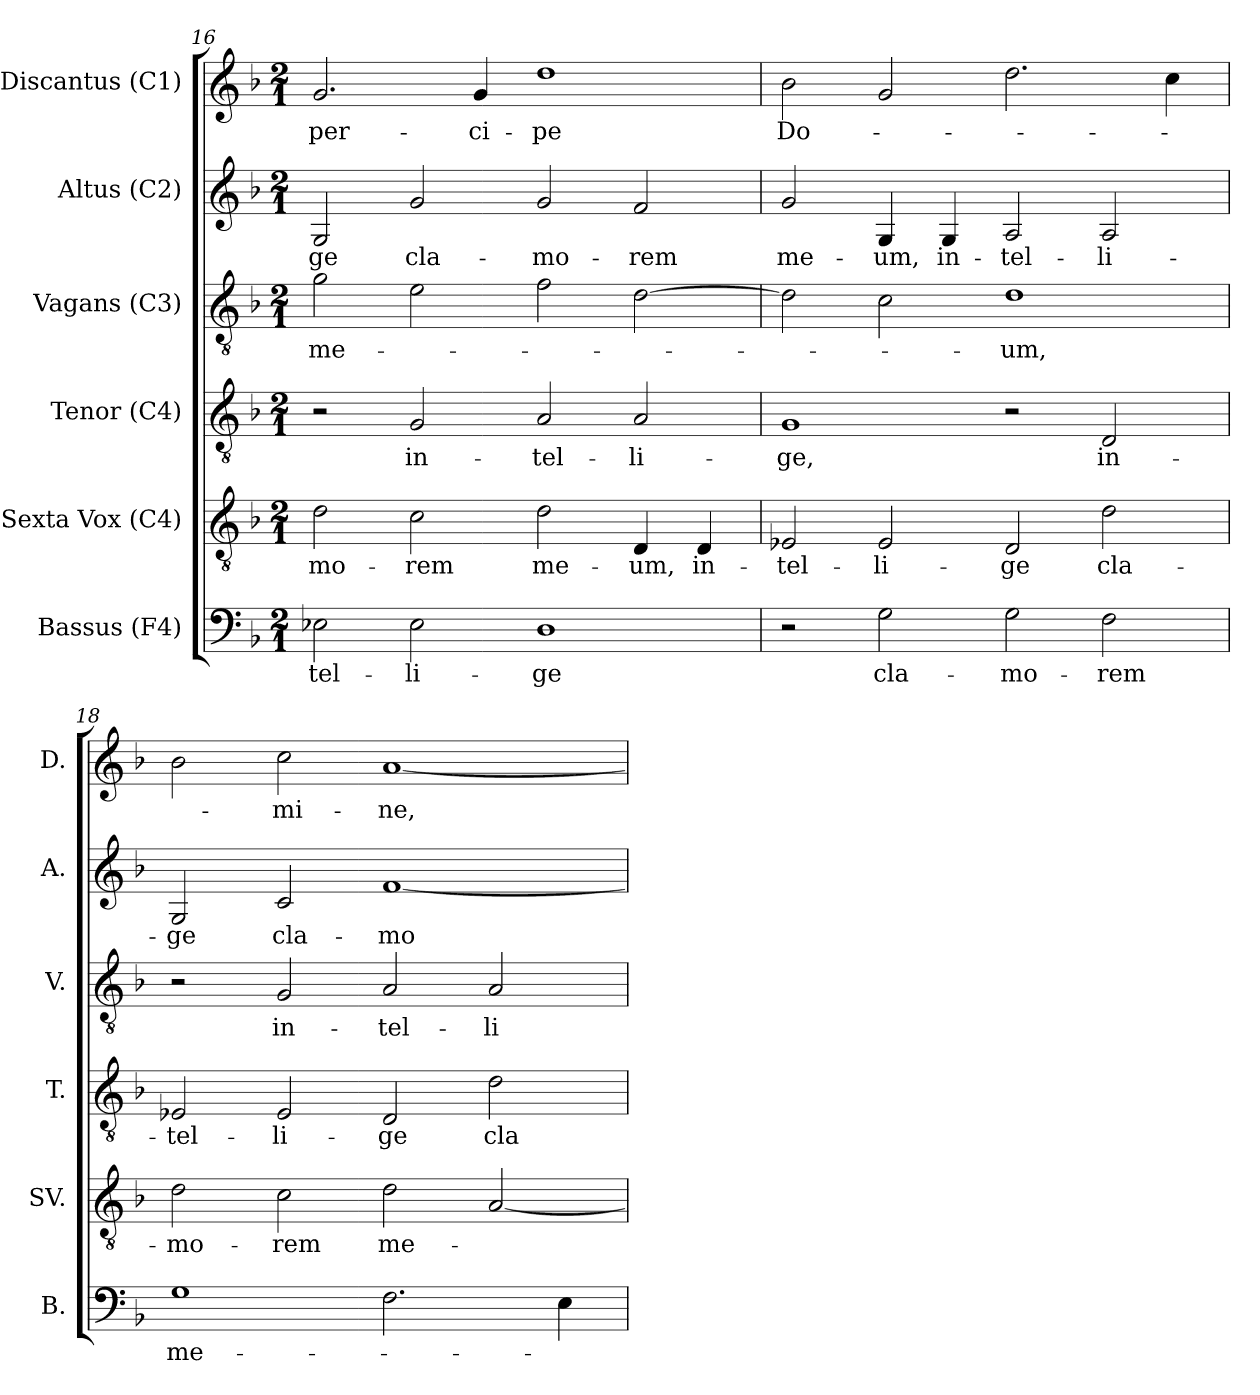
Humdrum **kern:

**kern	**text	**kern	**text	**kern	**text	**kern	**text	**kern	**text	**kern	**text
*part6	*part6	*part5	*part5	*part4	*part4	*part3	*part3	*part2	*part2	*part1	*part1
*staff6	*staff6	*staff5	*staff5	*staff4	*staff4	*staff3	*staff3	*staff2	*staff2	*staff1	*staff1
*I"Bassus (F4)	*	*I"Sexta Vox (C4)	*	*I"Tenor (C4)	*	*I"Vagans (C3)	*	*I"Altus (C2)	*	*I"Discantus (C1)	*
*I'B.	*	*I'SV.	*	*I'T.	*	*I'V.	*	*I'A.	*	*I'D.	*
!!LO:LB:g=z
*clefF4	*	*clefGv2	*	*clefGv2	*	*clefGv2	*	*clefG2	*	*clefG2	*
*	*	*	*	*	*	*ITrd7c12	*	*ITrd7c12	*	*	*
*k[b-]	*	*k[b-]	*	*k[b-]	*	*k[b-]	*	*k[b-]	*	*k[b-]	*
*F:	*	*F:	*	*F:	*	*F:	*	*F:	*	*F:	*
*M2/1	*	*M2/1	*	*M2/1	*	*M2/1	*	*M2/1	*	*M2/1	*
=16	=16	=16	=16	=16	=16	=16	=16	=16	=16	=16	=16
!	!LO:LY:b:color=#000000	!	!	!	!	!	!	!	!	!	!
!	!	!	!LO:LY:b:color=#000000	!	!	!	!	!	!	!	!
!	!	!	!	!	!	!	!LO:LY:b:color=#000000	!	!	!	!
!	!	!	!	!	!	!	!	!	!LO:LY:b:color=#000000	!	!
!	!	!	!	!	!	!	!	!	!	!	!LO:LY:b:color=#000000
2E-Xi\	-tel-	2di\	-mo-	2r	.	2Gi\	me-	2GGi/	-ge	2.gi/	per-
!	!LO:LY:b:color=#000000	!	!	!	!	!	!	!	!	!	!
!	!	!	!LO:LY:b:color=#000000	!	!	!	!	!	!	!	!
!	!	!	!	!	!LO:LY:b:color=#000000	!	!	!	!	!	!
!	!	!	!	!	!	!	!	!	!LO:LY:b:color=#000000	!	!
2E-i\	-li-	2ci\	-rem	2Gi/	in-	2Ei\	.	2Gi/	cla-	.	.
!	!	!	!	!	!	!	!	!	!	!	!LO:LY:b:color=#000000
.	.	.	.	.	.	.	.	.	.	4gi/	-ci-
!	!LO:LY:b:color=#000000	!	!	!	!	!	!	!	!	!	!
!	!	!	!LO:LY:b:color=#000000	!	!	!	!	!	!	!	!
!	!	!	!	!	!LO:LY:b:color=#000000	!	!	!	!	!	!
!	!	!	!	!	!	!	!	!	!LO:LY:b:color=#000000	!	!
!	!	!	!	!	!	!	!	!	!	!	!LO:LY:b:color=#000000
1Di	-ge	2di\	me-	2Ai/	-tel-	2Fi\	.	2Gi/	-mo-	1ddi	-pe
!	!	!	!LO:LY:b:color=#000000	!	!	!	!	!	!	!	!
!	!	!	!	!	!LO:LY:b:color=#000000	!	!	!	!	!	!
!	!	!	!	!	!	!	!	!	!LO:LY:b:color=#000000	!	!
.	.	4Di/	-um,	2Ai/	-li-	[2Di\	.	2Fi/	-rem	.	.
!	!	!	!LO:LY:b:color=#000000	!	!	!	!	!	!	!	!
.	.	4Di/	in-	.	.	.	.	.	.	.	.
=17	=17	=17	=17	=17	=17	=17	=17	=17	=17	=17	=17
!	!	!	!LO:LY:b:color=#000000	!	!	!	!	!	!	!	!
!	!	!	!	!	!LO:LY:b:color=#000000	!	!	!	!	!	!
!	!	!	!	!	!	!	!	!	!LO:LY:b:color=#000000	!	!
!	!	!	!	!	!	!	!	!	!	!	!LO:LY:b:color=#000000
2r	.	2E-Xi/	-tel-	1Gi	-ge,	2Di\]	.	2Gi/	me-	2b-i\	Do-
!	!LO:LY:b:color=#000000	!	!	!	!	!	!	!	!	!	!
!	!	!	!LO:LY:b:color=#000000	!	!	!	!	!	!	!	!
!	!	!	!	!	!	!	!	!	!LO:LY:b:color=#000000	!	!
2Gi\	cla-	2E-i/	-li-	.	.	2Ci\	.	4GGi/	-um,	2gi/	.
!	!	!	!	!	!	!	!	!	!LO:LY:b:color=#000000	!	!
.	.	.	.	.	.	.	.	4GGi/	in-	.	.
!	!LO:LY:b:color=#000000	!	!	!	!	!	!	!	!	!	!
!	!	!	!LO:LY:b:color=#000000	!	!	!	!	!	!	!	!
!	!	!	!	!	!	!	!LO:LY:b:color=#000000	!	!	!	!
!	!	!	!	!	!	!	!	!	!LO:LY:b:color=#000000	!	!
2Gi\	-mo-	2Di/	-ge	2r	.	1Di	-um,	2AAi/	-tel-	2.ddi\	.
!	!LO:LY:b:color=#000000	!	!	!	!	!	!	!	!	!	!
!	!	!	!LO:LY:b:color=#000000	!	!	!	!	!	!	!	!
!	!	!	!	!	!LO:LY:b:color=#000000	!	!	!	!	!	!
!	!	!	!	!	!	!	!	!	!LO:LY:b:color=#000000	!	!
2Fi\	-rem	2di\	cla-	2Di/	in-	.	.	2AAi/	-li-	.	.
.	.	.	.	.	.	.	.	.	.	4cci\	.
=18	=18	=18	=18	=18	=18	=18	=18	=18	=18	=18	=18
!	!LO:LY:b:color=#000000	!	!	!	!	!	!	!	!	!	!
!	!	!	!LO:LY:b:color=#000000	!	!	!	!	!	!	!	!
!	!	!	!	!	!LO:LY:b:color=#000000	!	!	!	!	!	!
!	!	!	!	!	!	!	!	!	!LO:LY:b:color=#000000	!	!
1Gi	me-	2di\	-mo-	2E-i/	-tel-	2r	.	2GGi/	-ge	2b-i\	.
!	!	!	!LO:LY:b:color=#000000	!	!	!	!	!	!	!	!
!	!	!	!	!	!LO:LY:b:color=#000000	!	!	!	!	!	!
!	!	!	!	!	!	!	!LO:LY:b:color=#000000	!	!	!	!
!	!	!	!	!	!	!	!	!	!LO:LY:b:color=#000000	!	!
!	!	!	!	!	!	!	!	!	!	!	!LO:LY:b:color=#000000
.	.	2ci\	-rem	2E-i/	-li-	2GGi/	in-	2Ci/	cla-	2cci\	-mi-
!	!	!	!LO:LY:b:color=#000000	!	!	!	!	!	!	!	!
!	!	!	!	!	!LO:LY:b:color=#000000	!	!	!	!	!	!
!	!	!	!	!	!	!	!LO:LY:b:color=#000000	!	!	!	!
!	!	!	!	!	!	!	!	!	!LO:LY:b:color=#000000	!	!
!	!	!	!	!	!	!	!	!	!	!	!LO:LY:b:color=#000000
2.Fi\	.	2di\	me-	2Di/	-ge	2AAi/	-tel-	[1Fi	-mo-	[1ai	-ne,
!	!	!	!	!	!LO:LY:b:color=#000000	!	!	!	!	!	!
!	!	!	!	!	!	!	!LO:LY:b:color=#000000	!	!	!	!
.	.	[2Ai/	.	2di\	cla-	2AAi/	-li-	.	.	.	.
4Ei\	.	.	.	.	.	.	.	.	.	.	.
=	=	=	=	=	=	=	=	=	=	=	=
*-	*-	*-	*-	*-	*-	*-	*-	*-	*-	*-	*-
